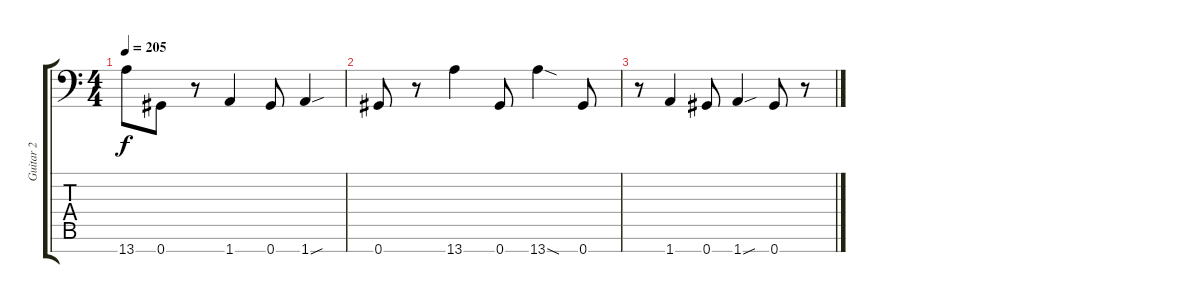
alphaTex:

\track ("Guitar 2" "Guitar 2") {instrument distortionguitar}
\staff {score tabs}
\tuning (Eb4 Bb3 Gb3 Db3 Ab2 Eb2 Ab1) {hide}
\ts (4 4)
\tempo 205
\clef f4
\ks c
13.7{t}.8{dy f} 0.7.8 r.8 1.7.4 0.7.8 1.7{sou}.4 |
0.7.8 r.8 13.7.4 0.7.8 13.7{sod}.4 0.7.8 |
r.8 1.7.4 0.7.8 1.7{sou}.4 0.7.8 r.8
